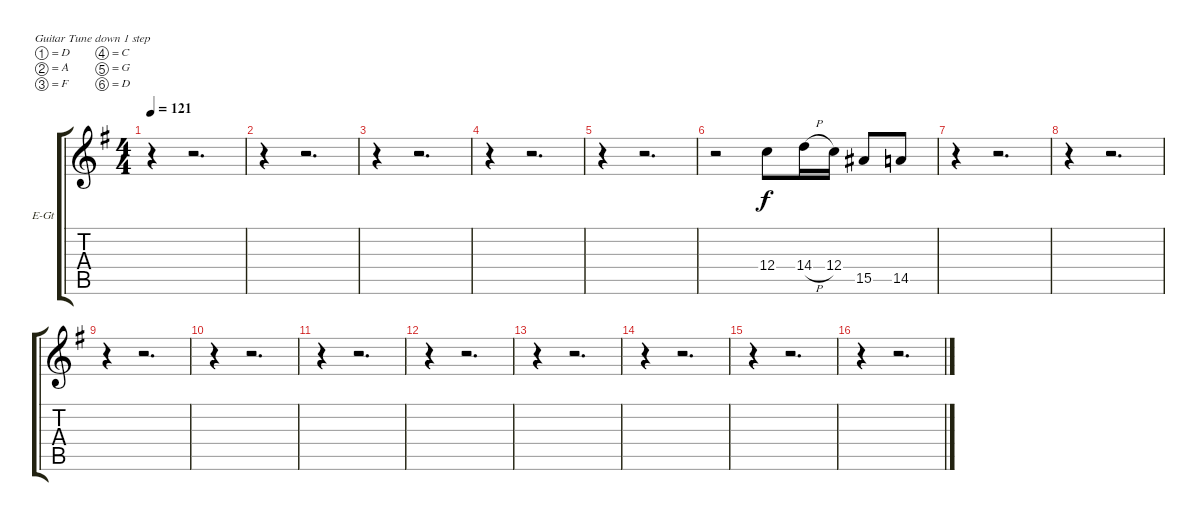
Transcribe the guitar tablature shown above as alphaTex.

\bracketExtendMode groupsimilarinstruments
\firstSystemTrackNameOrientation horizontal
\otherSystemsTrackNameOrientation horizontal
\track ("Leon Solos" "E-Gt") {instrument distortionguitar}
\staff {score tabs}
\tuning (D4 A3 F3 C3 G2 D2)
\ts (4 4)
\tempo 121
\clef g2
\ks g
r.4{dy f} r.2{d} |
r.4 r.2{d} |
r.4 r.2{d} |
r.4 r.2{d} |
r.4 r.2{d} |
r.2 12.4.8 14.4{h}.16 12.4.16 15.5.8 14.5.8 |
r.4 r.2{d} |
r.4 r.2{d} |
r.4 r.2{d} |
r.4 r.2{d} |
r.4 r.2{d} |
r.4 r.2{d} |
r.4 r.2{d} |
r.4 r.2{d} |
r.4 r.2{d} |
r.4 r.2{d}
